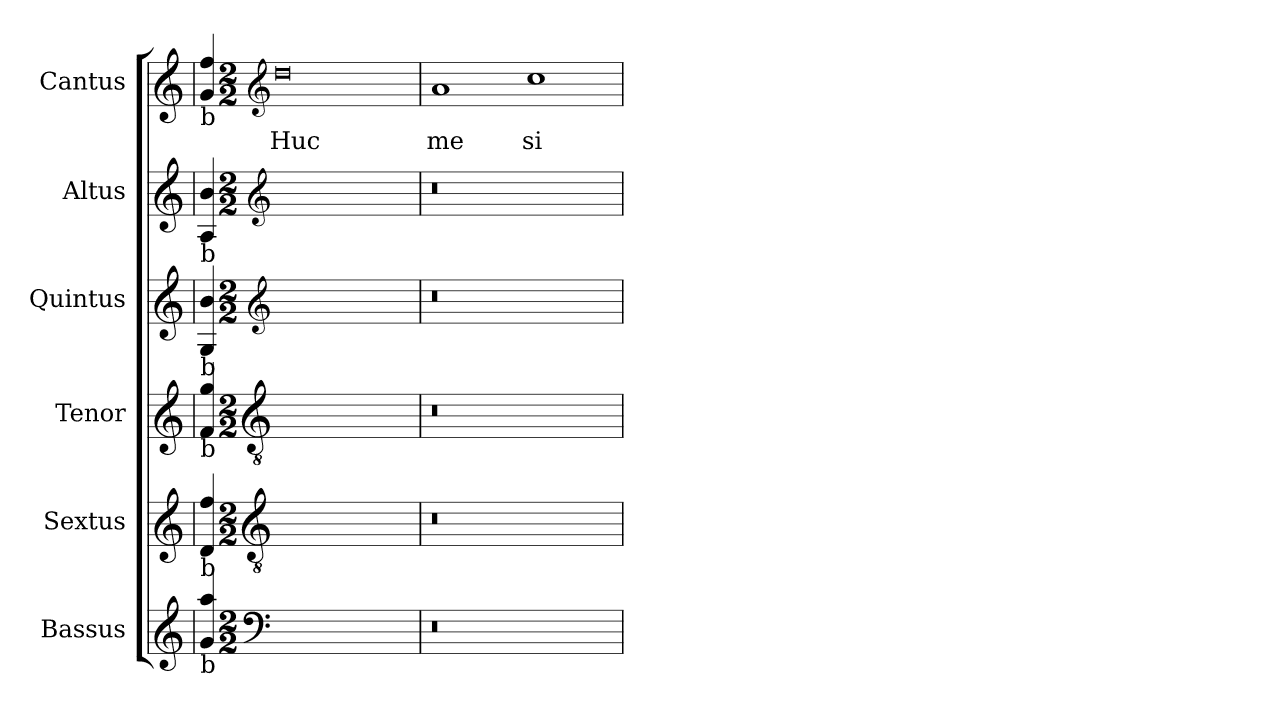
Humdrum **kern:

**kern	**kern	**kern	**kern	**kern	**kern	**text
*part6	*part5	*part4	*part3	*part2	*part1	*part1
*staff6	*staff5	*staff4	*staff3	*staff2	*staff1	*staff1
*I"Bassus	*I"Sextus	*I"Tenor	*I"Quintus	*I"Altus	*I"Cantus	*
*I'Bassus	*I'Sextus	*I'Tenor	*I'Quintus	*I'Altus	*I'Cantus	*
!!LO:PB:g=z
*stria5	*stria5	*stria5	*stria5	*stria5	*stria5	*
=1	=1	=1	=1	=1	=1!	=1!
!	!	!	!	!	!LO:TX:b:t=b	!
!	!	!	!	!LO:TX:b:t=b	!	!
!	!	!	!LO:TX:b:t=b	!	!	!
!	!	!LO:TX:b:t=b	!	!	!	!
!	!LO:TX:b:t=b	!	!	!	!	!
!LO:TX:b:t=b	!	!	!	!	!	!
4aa/ 4g/	4ff/ 4d/	4gg/ 4f/	4b/ 4G/	4b/ 4A/	4ff/ 4g/	.
*clefF4	*clefGv2	*clefGv2	*clefG2	*clefG2	*clefG2	*
*M2/2	*M2/2	*M2/2	*M2/2	*M2/2	*M2/2	*
*met(c|)	*met(c|)	*met(c|)	*met(c|)	*met(c|)	*met(c|)	*
!	!	!	!	!	!	!LO:LY:b:cj
0ryy	0ryy	0ryy	0ryy	0ryy	0dd	Huc
=2	=2	=2	=2	=2	=2	=2
!	!	!	!	!	!	!LO:LY:b:cj
0r	0r	0r	0r	0r	1a	me
!	!	!	!	!	!	!LO:LY:b:cj
.	.	.	.	.	1cc	si-
=	=	=	=	=	=	=
*-	*-	*-	*-	*-	*-	*-
